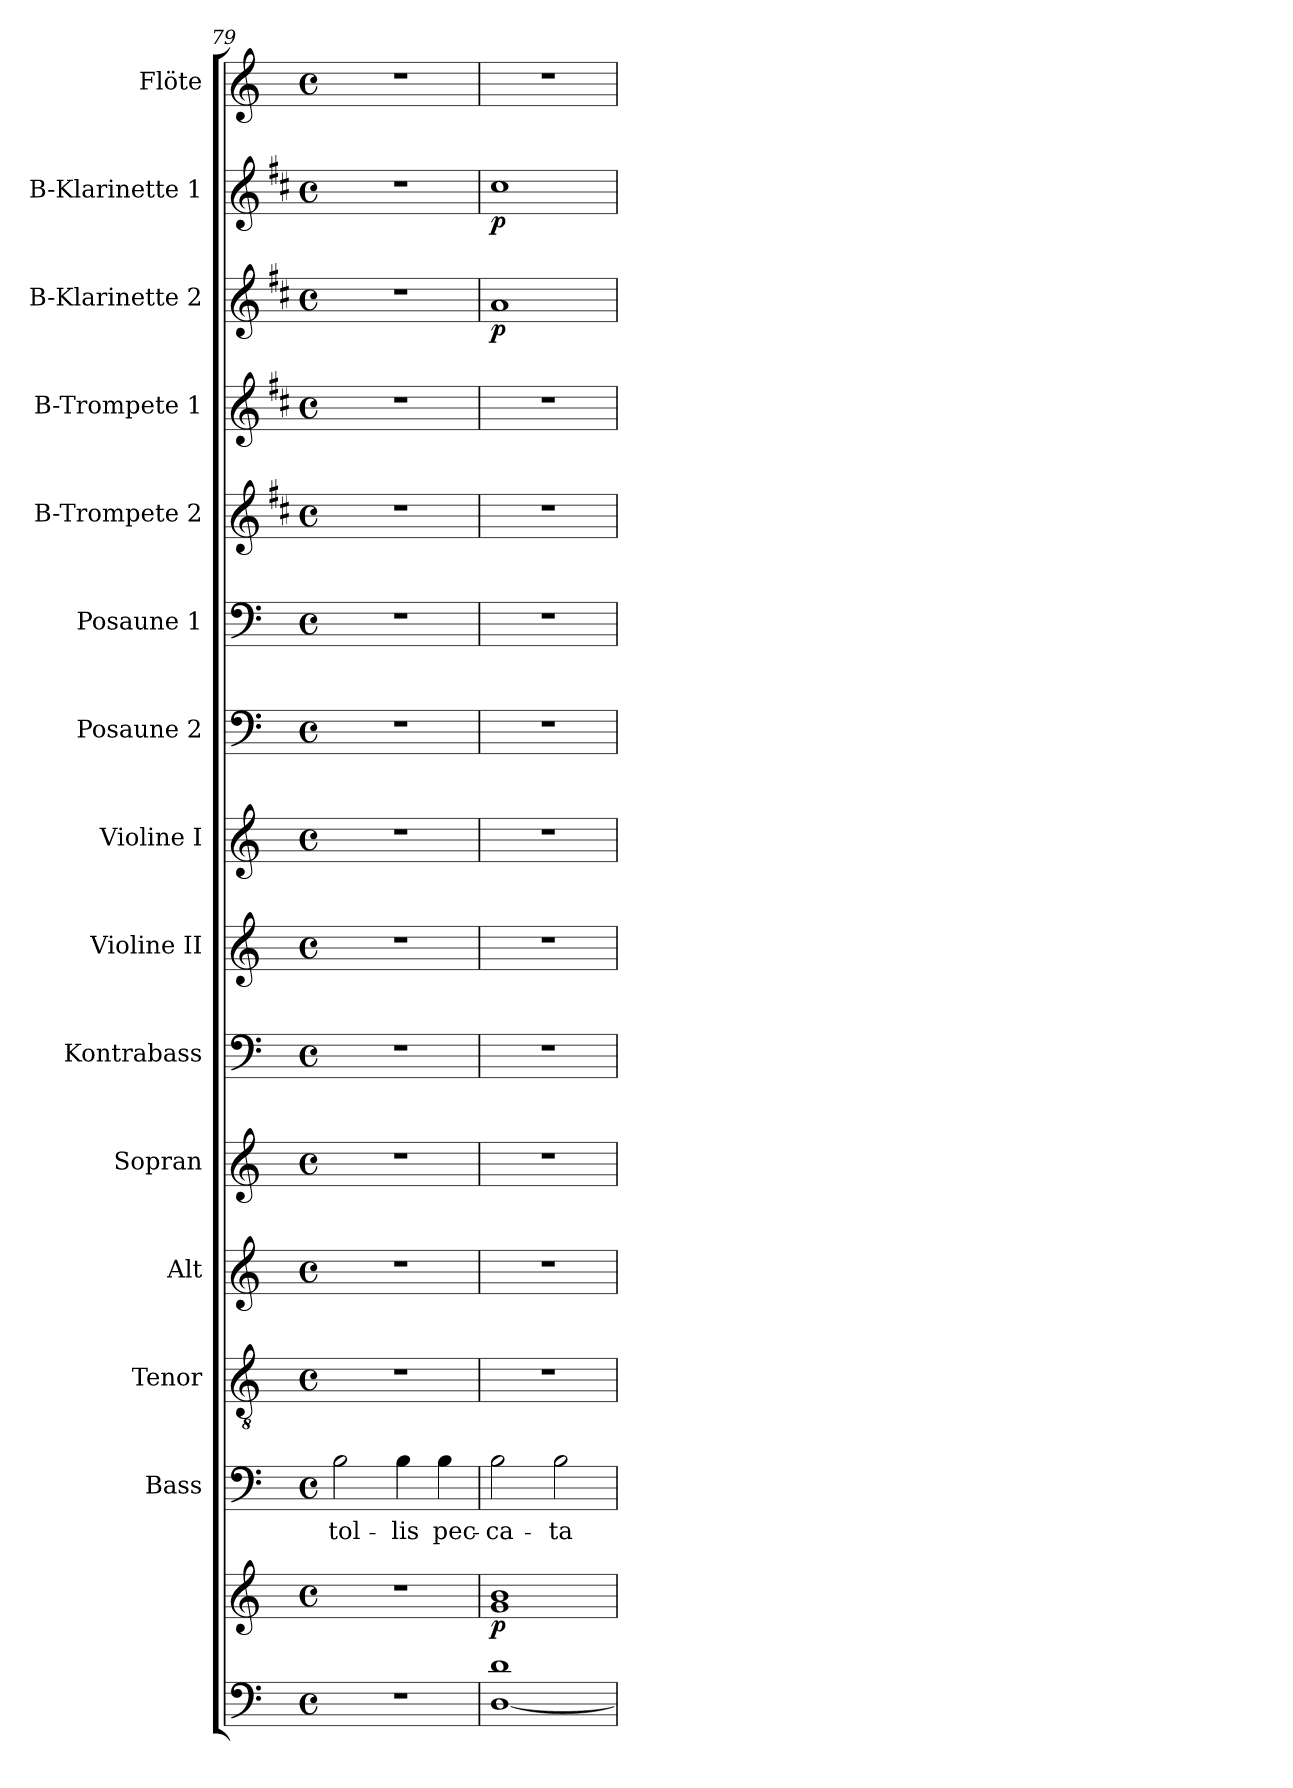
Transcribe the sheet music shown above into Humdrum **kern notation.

**kern	**kern	**dynam	**kern	**text	**kern	**kern	**kern	**kern	**kern	**kern	**kern	**kern	**kern	**kern	**kern	**dynam	**kern	**dynam	**kern
*part15	*part15	*part15	*part14	*part14	*part13	*part12	*part11	*part10	*part9	*part8	*part7	*part6	*part5	*part4	*part3	*part3	*part2	*part2	*part1
*staff16	*staff15	*staff15/16	*staff14	*staff14	*staff13	*staff12	*staff11	*staff10	*staff9	*staff8	*staff7	*staff6	*staff5	*staff4	*staff3	*staff3	*staff2	*staff2	*staff1
*	*	*	*I"Bass	*	*I"Tenor	*I"Alt	*I"Sopran	*I"Kontrabass	*I"Violine II	*I"Violine I	*I"Posaune 2	*I"Posaune 1	*I"B-Trompete 2	*I"B-Trompete 1	*I"B-Klarinette 2	*	*I"B-Klarinette 1	*	*I"Flöte
*	*	*	*I'B.	*	*I'T.	*I'A.	*I'S.	*I'Kb.	*I'Vl. II	*I'Vl. I	*I'Pos. 2	*I'Pos. 1	*I'B Trp. 2	*I'B Trp. 1	*I'B Kl. 2	*	*I'B Kl. 1	*	*I'Fl.
!!LO:PB:g=z
*clefF4	*clefG2	*	*clefF4	*	*clefGv2	*clefG2	*clefG2	*clefF4	*clefG2	*clefG2	*clefF4	*clefF4	*clefG2	*clefG2	*clefG2	*	*clefG2	*	*clefG2
*	*	*	*	*	*	*	*	*ITrd7c12	*	*	*	*	*ITrd1c2	*ITrd1c2	*ITrd1c2	*	*ITrd1c2	*	*
*k[]	*k[]	*	*k[]	*	*k[]	*k[]	*k[]	*k[]	*k[]	*k[]	*k[]	*k[]	*k[]	*k[]	*k[]	*	*k[]	*	*k[]
*C:	*C:	*	*C:	*	*C:	*C:	*C:	*C:	*C:	*C:	*C:	*C:	*C:	*C:	*C:	*	*C:	*	*C:
*M4/4	*M4/4	*	*M4/4	*	*M4/4	*M4/4	*M4/4	*M4/4	*M4/4	*M4/4	*M4/4	*M4/4	*M4/4	*M4/4	*M4/4	*	*M4/4	*	*M4/4
*met(c)	*met(c)	*	*met(c)	*	*met(c)	*met(c)	*met(c)	*met(c)	*met(c)	*met(c)	*met(c)	*met(c)	*met(c)	*met(c)	*met(c)	*	*met(c)	*	*met(c)
=79	=79	=79	=79	=79	=79	=79	=79	=79	=79	=79	=79	=79	=79	=79	=79	=79	=79	=79	=79
!	!	!	!	!LO:LY:b	!	!	!	!	!	!	!	!	!	!	!	!	!	!	!
1r	1r	.	2B\	tol-	1r	1r	1r	1r	1r	1r	1r	1r	1r	1r	1r	.	1r	.	1r
!	!	!	!	!LO:LY:b	!	!	!	!	!	!	!	!	!	!	!	!	!	!	!
.	.	.	4B\	-lis	.	.	.	.	.	.	.	.	.	.	.	.	.	.	.
!	!	!	!	!LO:LY:b	!	!	!	!	!	!	!	!	!	!	!	!	!	!	!
.	.	.	4B\	pec-	.	.	.	.	.	.	.	.	.	.	.	.	.	.	.
=80	=80	=80	=80	=80	=80	=80	=80	=80	=80	=80	=80	=80	=80	=80	=80	=80	=80	=80	=80
*^	*^	*	*	*	*	*	*	*	*	*	*	*	*	*	*	*	*	*	*
!	!	!	!	!LO:DY:b	!	!LO:LY:b	!	!	!	!	!	!	!	!	!	!	!	!LO:DY:b	!	!LO:DY:b	!
1d	[<1D	1b	1g	p	2B\	-ca-	1r	1r	1r	1r	1r	1r	1r	1r	1r	1r	1g	p	1b	p	1r
!	!	!	!	!	!	!LO:LY:b	!	!	!	!	!	!	!	!	!	!	!	!	!	!	!
.	.	.	.	.	2B\	-ta	.	.	.	.	.	.	.	.	.	.	.	.	.	.	.
*v	*v	*	*	*	*	*	*	*	*	*	*	*	*	*	*	*	*	*	*	*	*
*	*v	*v	*	*	*	*	*	*	*	*	*	*	*	*	*	*	*	*	*	*
=	=	=	=	=	=	=	=	=	=	=	=	=	=	=	=	=	=	=	=
*-	*-	*-	*-	*-	*-	*-	*-	*-	*-	*-	*-	*-	*-	*-	*-	*-	*-	*-	*-
